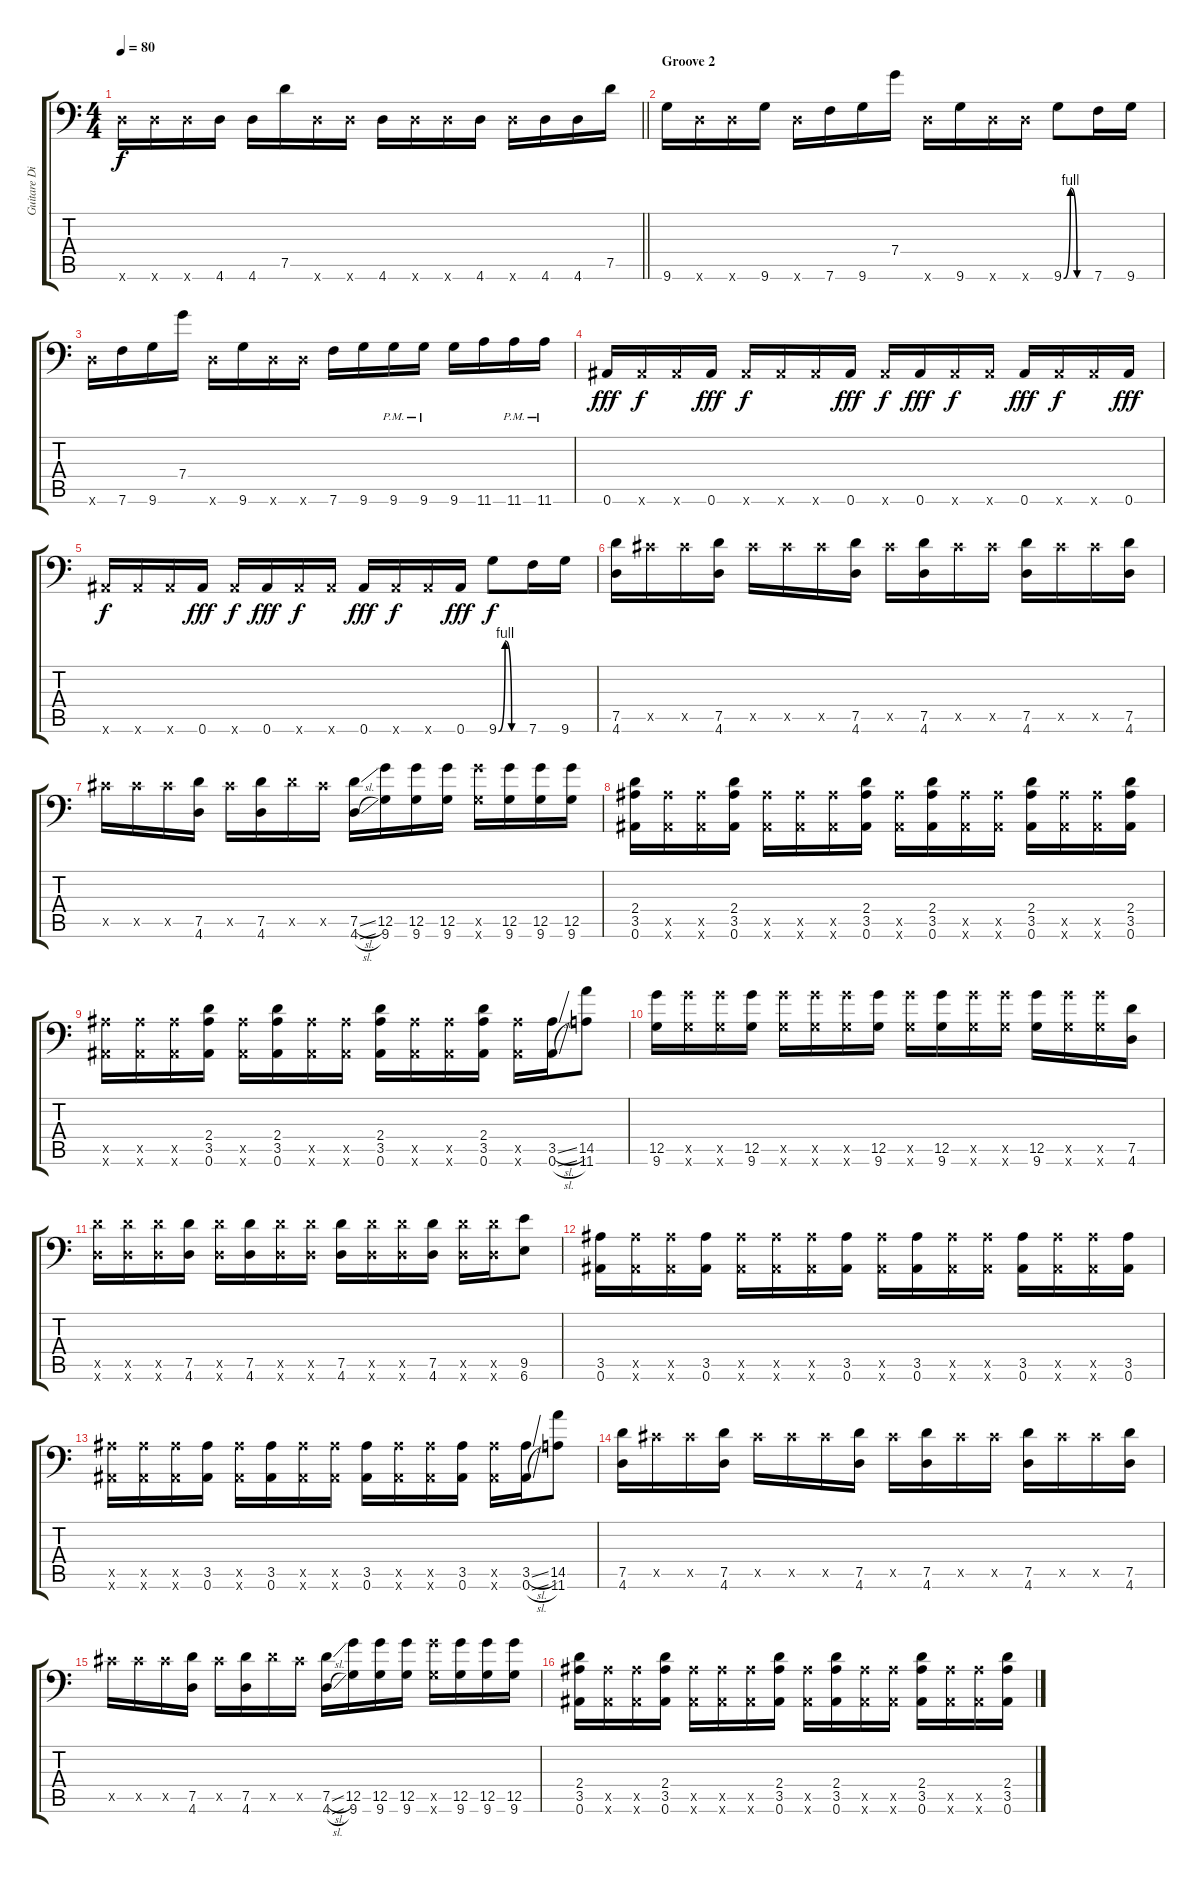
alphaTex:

\track ("Guitare Dist 2" "Guitare Di") {instrument distortionguitar}
\staff {score tabs}
\tuning (D4 A3 F3 C3 G2 Bb1) {hide}
\ts (4 4)
\tempo 80
\clef f4
\barLineRight lightlight
\ks c
4.6{x}.16{dy f} 4.6{x}.16 4.6{x}.16 4.6.16 4.6.16 7.5.16 4.6{x}.16 4.6{x}.16 4.6.16 4.6{x}.16 4.6{x}.16 4.6.16 4.6{x}.16 4.6.16 4.6.16 7.5.16 |
\section ("" "Groove 2")
9.6.16 4.6{x}.16 4.6{x}.16 9.6.16 4.6{x}.16 7.6.16 9.6.16 7.4.16 4.6{x}.16 9.6.16 4.6{x}.16 4.6{x}.16 9.6{be (custom 0 0 15 4 30 0 60 0)}.8 7.6.16 9.6.16 |
4.6{x}.16 7.6.16 9.6.16 7.4.16 4.6{x}.16 9.6.16 4.6{x}.16 4.6{x}.16 7.6.16 9.6.16 9.6{pm}.16 9.6{pm}.16 9.6.16 11.6.16 11.6{pm}.16 11.6{pm}.16 |
0.6.16{dy fff} 0.6{x}.16{dy f} 0.6{x}.16 0.6.16{dy fff} 0.6{x}.16{dy f} 0.6{x}.16 0.6{x}.16 0.6.16{dy fff} 0.6{x}.16{dy f} 0.6.16{dy fff} 0.6{x}.16{dy f} 0.6{x}.16 0.6.16{dy fff} 0.6{x}.16{dy f} 0.6{x}.16 0.6.16{dy fff} |
0.6{x}.16{dy f} 0.6{x}.16 0.6{x}.16 0.6.16{dy fff} 0.6{x}.16{dy f} 0.6.16{dy fff} 0.6{x}.16{dy f} 0.6{x}.16 0.6.16{dy fff} 0.6{x}.16{dy f} 0.6{x}.16 0.6.16{dy fff} 9.6{be (custom 0 0 15 4 30 0 60 0)}.8{dy f} 7.6.16 9.6.16 |
(7.5 4.6).16 6.5{x}.16 6.5{x}.16 (7.5 4.6).16 6.5{x}.16 6.5{x}.16 6.5{x}.16 (7.5 4.6).16 6.5{x}.16 (7.5 4.6).16 6.5{x}.16 6.5{x}.16 (7.5 4.6).16 6.5{x}.16 6.5{x}.16 (7.5 4.6).16 |
6.5{x}.16 6.5{x}.16 6.5{x}.16 (7.5 4.6).16 6.5{x}.16 (7.5 4.6).16 7.5{x}.16 6.5{x}.16 (7.5{sl} 4.6{sl}).16 (12.5 9.6).16 (12.5 9.6).16 (12.5 9.6).16 (12.5{x} 9.6{x}).16 (12.5 9.6).16 (12.5 9.6).16 (12.5 9.6).16 |
(2.4 3.5 0.6).16 (3.5{x} 0.6{x}).16 (3.5{x} 0.6{x}).16 (2.4 3.5 0.6).16 (3.5{x} 0.6{x}).16 (3.5{x} 0.6{x}).16 (3.5{x} 0.6{x}).16 (2.4 3.5 0.6).16 (3.5{x} 0.6{x}).16 (2.4 3.5 0.6).16 (3.5{x} 0.6{x}).16 (3.5{x} 0.6{x}).16 (2.4 3.5 0.6).16 (3.5{x} 0.6{x}).16 (3.5{x} 0.6{x}).16 (2.4 3.5 0.6).16 |
(3.5{x} 0.6{x}).16 (3.5{x} 0.6{x}).16 (3.5{x} 0.6{x}).16 (2.4 3.5 0.6).16 (3.5{x} 0.6{x}).16 (2.4 3.5 0.6).16 (3.5{x} 0.6{x}).16 (3.5{x} 0.6{x}).16 (2.4 3.5 0.6).16 (3.5{x} 0.6{x}).16 (3.5{x} 0.6{x}).16 (2.4 3.5 0.6).16 (3.5{x} 0.6{x}).16 (3.5{sl} 0.6{sl}).16 (14.5 11.6).8 |
(12.5 9.6).16 (12.5{x} 9.6{x}).16 (12.5{x} 9.6{x}).16 (12.5 9.6).16 (12.5{x} 9.6{x}).16 (12.5{x} 9.6{x}).16 (12.5{x} 9.6{x}).16 (12.5 9.6).16 (12.5{x} 9.6{x}).16 (12.5 9.6).16 (12.5{x} 9.6{x}).16 (12.5{x} 9.6{x}).16 (12.5 9.6).16 (12.5{x} 9.6{x}).16 (12.5{x} 9.6{x}).16 (7.5 4.6).16 |
(7.5{x} 4.6{x}).16 (7.5{x} 4.6{x}).16 (7.5{x} 4.6{x}).16 (7.5 4.6).16 (7.5{x} 4.6{x}).16 (7.5 4.6).16 (7.5{x} 4.6{x}).16 (7.5{x} 4.6{x}).16 (7.5 4.6).16 (7.5{x} 4.6{x}).16 (7.5{x} 4.6{x}).16 (7.5 4.6).16 (7.5{x} 4.6{x}).16 (7.5{x} 4.6{x}).16 (9.5 6.6).8 |
(3.5 0.6).16 (3.5{x} 0.6{x}).16 (3.5{x} 0.6{x}).16 (3.5 0.6).16 (3.5{x} 0.6{x}).16 (3.5{x} 0.6{x}).16 (3.5{x} 0.6{x}).16 (3.5 0.6).16 (3.5{x} 0.6{x}).16 (3.5 0.6).16 (3.5{x} 0.6{x}).16 (3.5{x} 0.6{x}).16 (3.5 0.6).16 (3.5{x} 0.6{x}).16 (3.5{x} 0.6{x}).16 (3.5 0.6).16 |
(3.5{x} 0.6{x}).16 (3.5{x} 0.6{x}).16 (3.5{x} 0.6{x}).16 (3.5 0.6).16 (3.5{x} 0.6{x}).16 (3.5 0.6).16 (3.5{x} 0.6{x}).16 (3.5{x} 0.6{x}).16 (3.5 0.6).16 (3.5{x} 0.6{x}).16 (3.5{x} 0.6{x}).16 (3.5 0.6).16 (3.5{x} 0.6{x}).16 (3.5{sl} 0.6{sl}).16 (14.5 11.6).8 |
(7.5 4.6).16 6.5{x}.16 6.5{x}.16 (7.5 4.6).16 6.5{x}.16 6.5{x}.16 6.5{x}.16 (7.5 4.6).16 6.5{x}.16 (7.5 4.6).16 6.5{x}.16 6.5{x}.16 (7.5 4.6).16 6.5{x}.16 6.5{x}.16 (7.5 4.6).16 |
6.5{x}.16 6.5{x}.16 6.5{x}.16 (7.5 4.6).16 6.5{x}.16 (7.5 4.6).16 7.5{x}.16 6.5{x}.16 (7.5{sl} 4.6{sl}).16 (12.5 9.6).16 (12.5 9.6).16 (12.5 9.6).16 (12.5{x} 9.6{x}).16 (12.5 9.6).16 (12.5 9.6).16 (12.5 9.6).16 |
(2.4 3.5 0.6).16 (3.5{x} 0.6{x}).16 (3.5{x} 0.6{x}).16 (2.4 3.5 0.6).16 (3.5{x} 0.6{x}).16 (3.5{x} 0.6{x}).16 (3.5{x} 0.6{x}).16 (2.4 3.5 0.6).16 (3.5{x} 0.6{x}).16 (2.4 3.5 0.6).16 (3.5{x} 0.6{x}).16 (3.5{x} 0.6{x}).16 (2.4 3.5 0.6).16 (3.5{x} 0.6{x}).16 (3.5{x} 0.6{x}).16 (2.4 3.5 0.6).16
